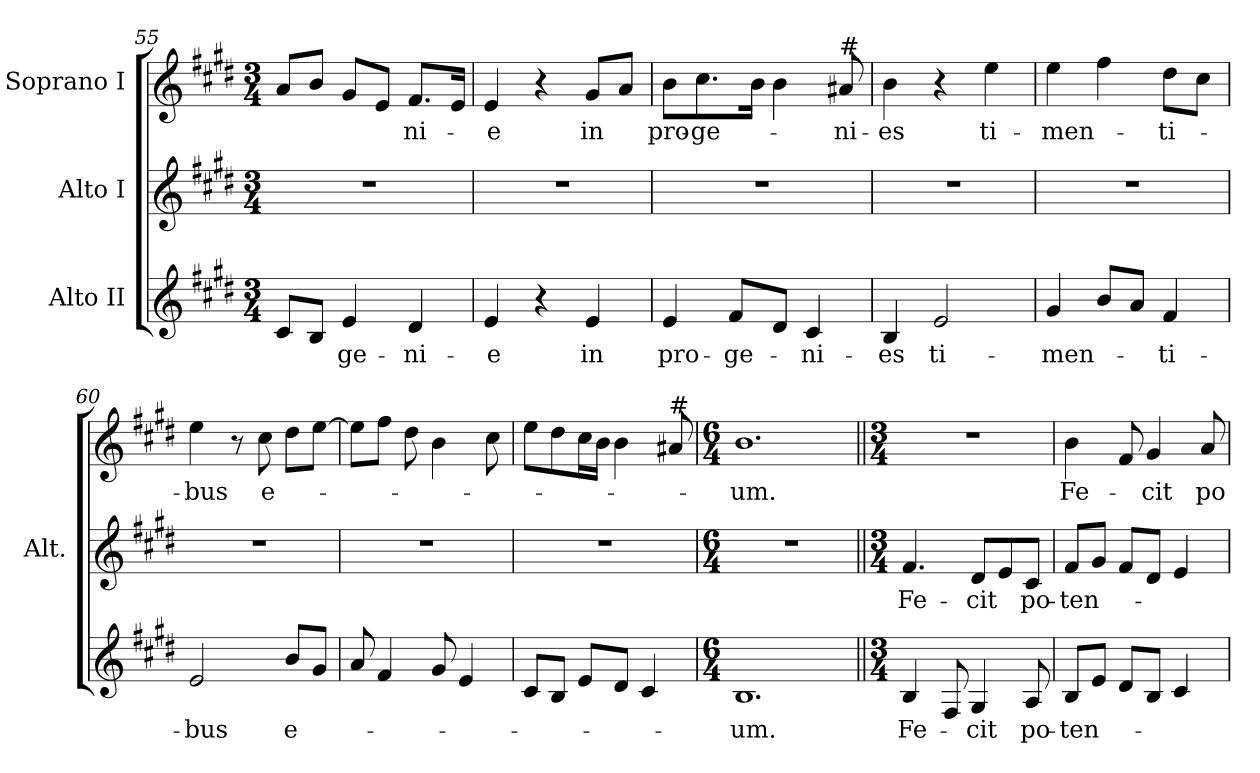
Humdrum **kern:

**kern	**text	**kern	**text	**kern	**text
*part3	*part3	*part2	*part2	*part1	*part1
*staff3	*staff3	*staff2	*staff2	*staff1	*staff1
*I"Alto II	*	*I"Alto I	*	*I"Soprano I	*
*	*	*I'Alt.	*	*	*
*clefG2	*	*clefG2	*	*clefG2	*
*k[f#c#g#d#]	*	*k[f#c#g#d#]	*	*k[f#c#g#d#]	*
*E:	*	*E:	*	*E:	*
*M3/4	*	*M3/4	*	*M3/4	*
=55	=55	=55	=55	=55	=55
!	!	!LO:N:vis=1	!	!	!
8c#i/L	.	2.r	.	8ai/L	.
8Bi/J	.	.	.	8bi/J	.
!	!LO:LY:b:color=#000000	!	!	!	!
4ei/	-ge-	.	.	8g#i/L	.
.	.	.	.	8ei/J	.
!	!LO:LY:b:color=#000000	!	!	!	!
!	!	!	!	!	!LO:LY:b:color=#000000
4d#i/	-ni-	.	.	8.f#i/L	-ni-
.	.	.	.	16ei/Jk	.
=56	=56	=56	=56	=56	=56
!	!LO:LY:b:color=#000000	!LO:N:vis=1	!	!	!
!	!	!	!	!	!LO:LY:b:color=#000000
4ei/	-e	2.r	.	4ei/	-e
4r	.	.	.	4r	.
!	!LO:LY:b:color=#000000	!	!	!	!
!	!	!	!	!	!LO:LY:b:color=#000000
4ei/	in	.	.	8g#i/L	in
.	.	.	.	8ai/J	.
=57	=57	=57	=57	=57	=57
!	!LO:LY:b:color=#000000	!LO:N:vis=1	!	!	!
!	!	!	!	!	!LO:LY:b:color=#000000
4ei/	pro-	2.r	.	8bi\L	pro-
!	!	!	!	!	!LO:LY:b:color=#000000
.	.	.	.	8.cc#i\	-ge-
!	!LO:LY:b:color=#000000	!	!	!	!
8f#i/L	-ge-	.	.	.	.
.	.	.	.	16bi\Jk	.
8d#i/J	.	.	.	4bi\	.
!	!LO:LY:b:color=#000000	!	!	!	!
4c#i/	-ni-	.	.	.	.
!	!	!	!	!LO:TX:a:t=#	!
!	!	!	!	!	!LO:LY:b:color=#000000
.	.	.	.	8a#i/	-ni-
=58	=58	=58	=58	=58	=58
!	!LO:LY:b:color=#000000	!LO:N:vis=1	!	!	!
!	!	!	!	!	!LO:LY:b:color=#000000
4Bi/	-es	2.r	.	4bi\	-es
!	!LO:LY:b:color=#000000	!	!	!	!
2ei/	ti-	.	.	4r	.
!	!	!	!	!	!LO:LY:b:color=#000000
.	.	.	.	4eei\	ti-
!!LO:LB:g=z
=59	=59	=59	=59	=59	=59
!	!LO:LY:b:color=#000000	!LO:N:vis=1	!	!	!
!	!	!	!	!	!LO:LY:b:color=#000000
4g#i/	-men-	2.r	.	4eei\	-men-
8bi/L	.	.	.	4ff#i\	.
8ai/J	.	.	.	.	.
!	!LO:LY:b:color=#000000	!	!	!	!
!	!	!	!	!	!LO:LY:b:color=#000000
4f#i/	-ti-	.	.	8dd#i\L	-ti-
.	.	.	.	8cc#i\J	.
=60	=60	=60	=60	=60	=60
!	!LO:LY:b:color=#000000	!LO:N:vis=1	!	!	!
!	!	!	!	!	!LO:LY:b:color=#000000
2ei/	-bus	2.r	.	4eei\	-bus
.	.	.	.	8r	.
!	!	!	!	!	!LO:LY:b:color=#000000
.	.	.	.	8cc#i\	e-
!	!LO:LY:b:color=#000000	!	!	!	!
8bi/L	e-	.	.	8dd#i\L	.
8g#i/J	.	.	.	[>8eei\J	.
=61	=61	=61	=61	=61	=61
!	!	!LO:N:vis=1	!	!	!
8ai/	.	2.r	.	8eei\L]	.
4f#i/	.	.	.	8ff#i\J	.
.	.	.	.	8dd#i\	.
8g#i/	.	.	.	4bi\	.
4ei/	.	.	.	.	.
.	.	.	.	8cc#i\	.
=62	=62	=62	=62	=62	=62
!	!	!LO:N:vis=1	!	!	!
8c#i/L	.	2.r	.	8eei\L	.
8Bi/J	.	.	.	8dd#i\	.
8ei/L	.	.	.	16cc#i\L	.
.	.	.	.	16bi\JJ	.
8d#i/J	.	.	.	4bi\	.
4c#i/	.	.	.	.	.
!	!	!	!	!LO:TX:a:t=#	!
.	.	.	.	8a#i/	.
=63	=63	=63	=63	=63	=63
*M6/4	*	*M6/4	*	*M6/4	*
!	!LO:LY:b:color=#000000	!LO:N:vis=1	!	!	!
!	!	!	!	!	!LO:LY:b:color=#000000
1.Bi	-um.	1.r	.	1.bi	-um.
!!LO:PB:g=z
=64||	=64||	=64||	=64||	=64||	=64||
*M3/4	*	*M3/4	*	*M3/4	*
!	!LO:LY:b:color=#000000	!	!	!	!
!	!	!	!LO:LY:b:color=#000000	!LO:N:vis=1	!
4Bi/	Fe-	4.f#i/	Fe-	2.r	.
8F#i/	.	.	.	.	.
!	!LO:LY:b:color=#000000	!	!	!	!
!	!	!	!LO:LY:b:color=#000000	!	!
4G#i/	-cit	8d#i/L	-cit	.	.
.	.	8ei/	.	.	.
!	!LO:LY:b:color=#000000	!	!	!	!
!	!	!	!LO:LY:b:color=#000000	!	!
8Ai/	po-	8c#i/J	po-	.	.
=65	=65	=65	=65	=65	=65
!	!LO:LY:b:color=#000000	!	!	!	!
!	!	!	!LO:LY:b:color=#000000	!	!
!	!	!	!	!	!LO:LY:b:color=#000000
8Bi/L	-ten-	8f#i/L	-ten-	4bi\	Fe-
8ei/J	.	8g#i/J	.	.	.
8d#i/L	.	8f#i/L	.	8f#i/	.
!	!	!	!	!	!LO:LY:b:color=#000000
8Bi/J	.	8d#i/J	.	4g#i/	-cit
4c#i/	.	4ei/	.	.	.
!	!	!	!	!	!LO:LY:b:color=#000000
.	.	.	.	8ai/	po-
=	=	=	=	=	=
*-	*-	*-	*-	*-	*-
